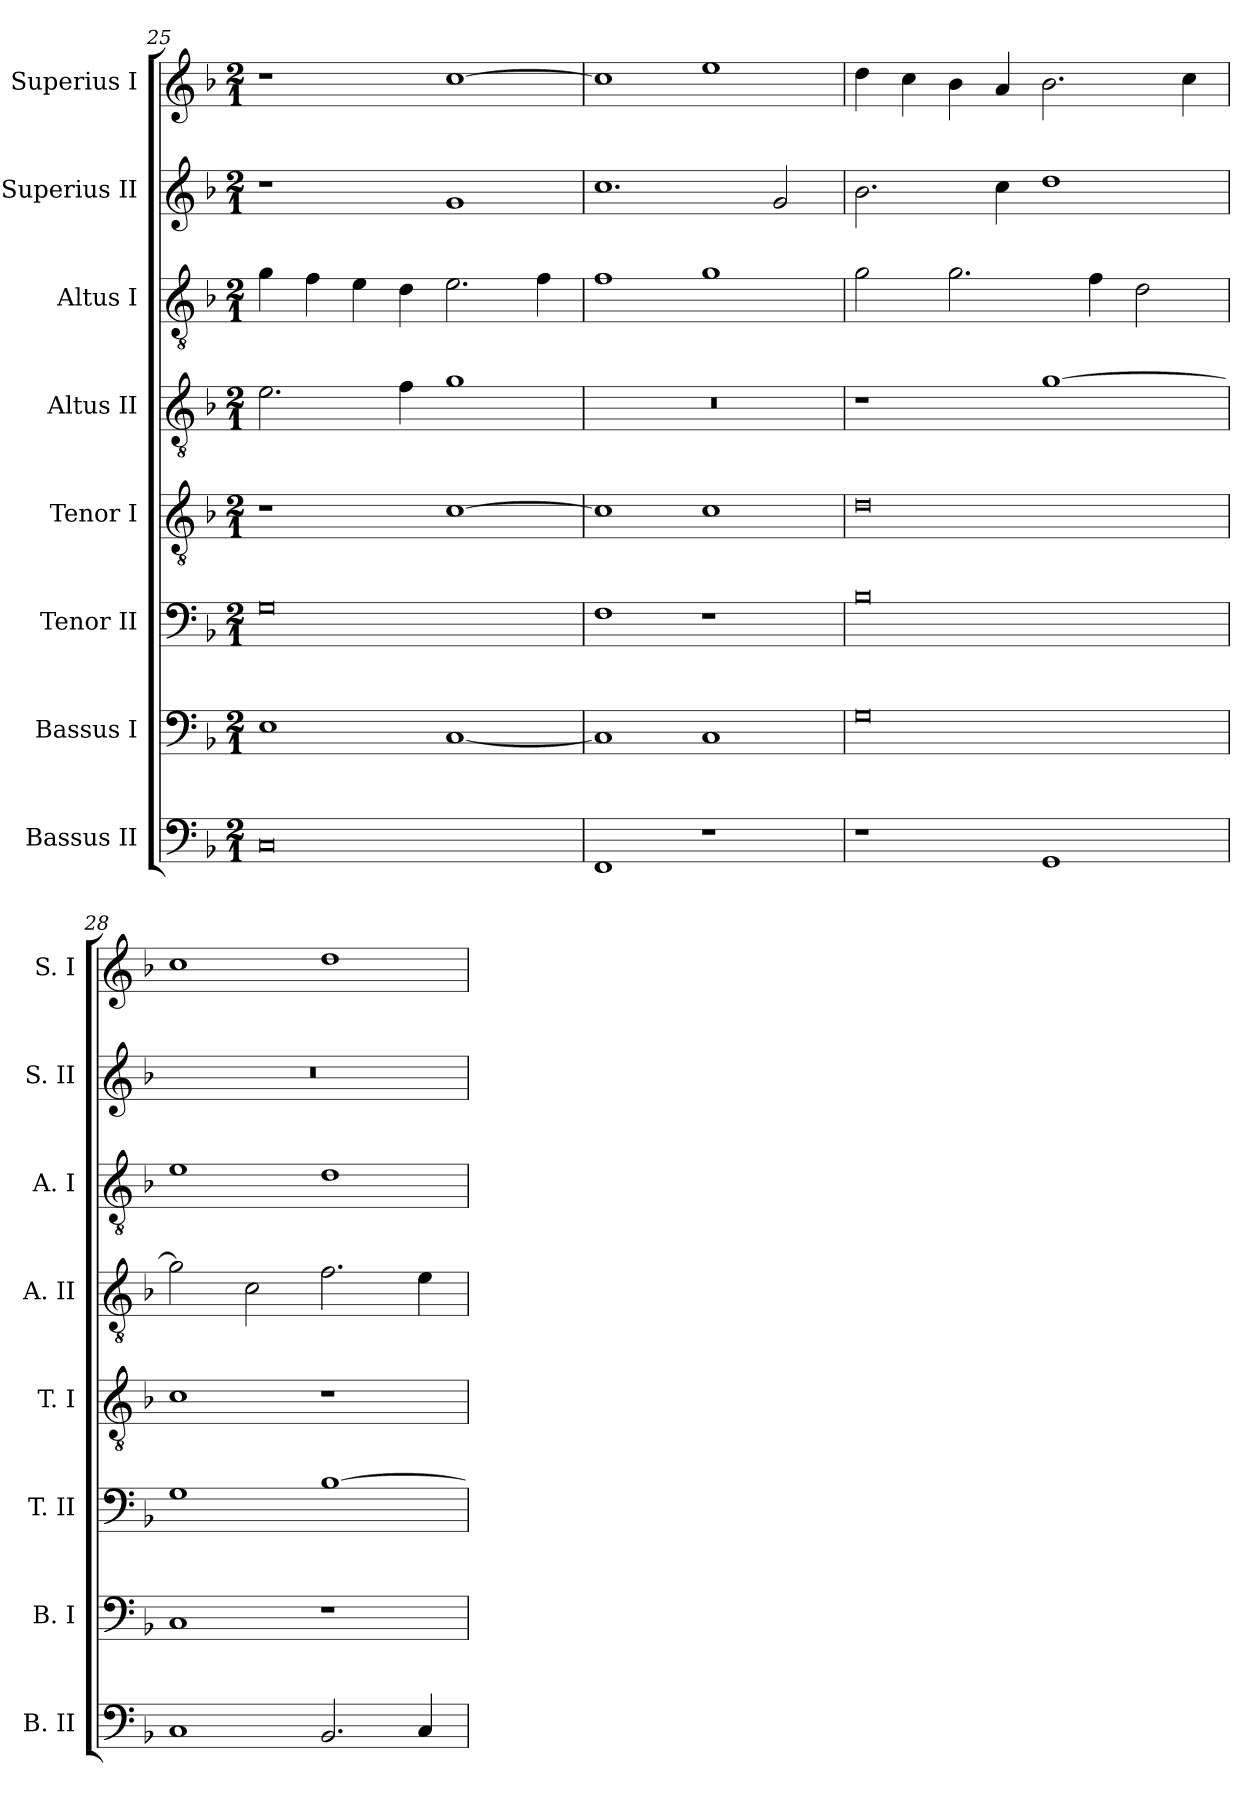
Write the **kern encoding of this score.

**kern	**kern	**kern	**kern	**kern	**kern	**kern	**kern
*part8	*part7	*part6	*part5	*part4	*part3	*part2	*part1
*staff8	*staff7	*staff6	*staff5	*staff4	*staff3	*staff2	*staff1
*I"Bassus II	*I"Bassus I	*I"Tenor II	*I"Tenor I	*I"Altus II	*I"Altus I	*I"Superius II	*I"Superius I
*I'B. II	*I'B. I	*I'T. II	*I'T. I	*I'A. II	*I'A. I	*I'S. II	*I'S. I
*clefF4	*clefF4	*clefF4	*clefGv2	*clefGv2	*clefGv2	*clefG2	*clefG2
*k[b-]	*k[b-]	*k[b-]	*k[b-]	*k[b-]	*k[b-]	*k[b-]	*k[b-]
*F:	*F:	*F:	*F:	*F:	*F:	*F:	*F:
*M2/1	*M2/1	*M2/1	*M2/1	*M2/1	*M2/1	*M2/1	*M2/1
=25	=25	=25	=25	=25	=25	=25	=25
0C	1E	0G	1r	2.e	4g	1r	1r
.	.	.	.	.	4f	.	.
.	.	.	.	.	4e	.	.
.	.	.	.	4f	4d	.	.
.	[1C	.	[1c	1g	2.e	1g	[1cc
.	.	.	.	.	4f	.	.
=26	=26	=26	=26	=26	=26	=26	=26
1FF	1C]	1F	1c]	0r	1f	1.cc	1cc]
1r	1C	1r	1c	.	1g	.	1ee
.	.	.	.	.	.	2g	.
=27	=27	=27	=27	=27	=27	=27	=27
1r	0G	0B-	0d	1r	2g	2.b-	4dd
.	.	.	.	.	.	.	4cc
.	.	.	.	.	2.g	.	4b-
.	.	.	.	.	.	4cc	4a
1GG	.	.	.	[1g	.	1dd	2.b-
.	.	.	.	.	4f	.	.
.	.	.	.	.	2d	.	.
.	.	.	.	.	.	.	4cc
=28	=28	=28	=28	=28	=28	=28	=28
1C	1C	1G	1c	2g]	1e	0r	1cc
.	.	.	.	2c	.	.	.
2.BB-	1r	[1B-	1r	2.f	1d	.	1dd
4C	.	.	.	4e	.	.	.
=	=	=	=	=	=	=	=
*-	*-	*-	*-	*-	*-	*-	*-
